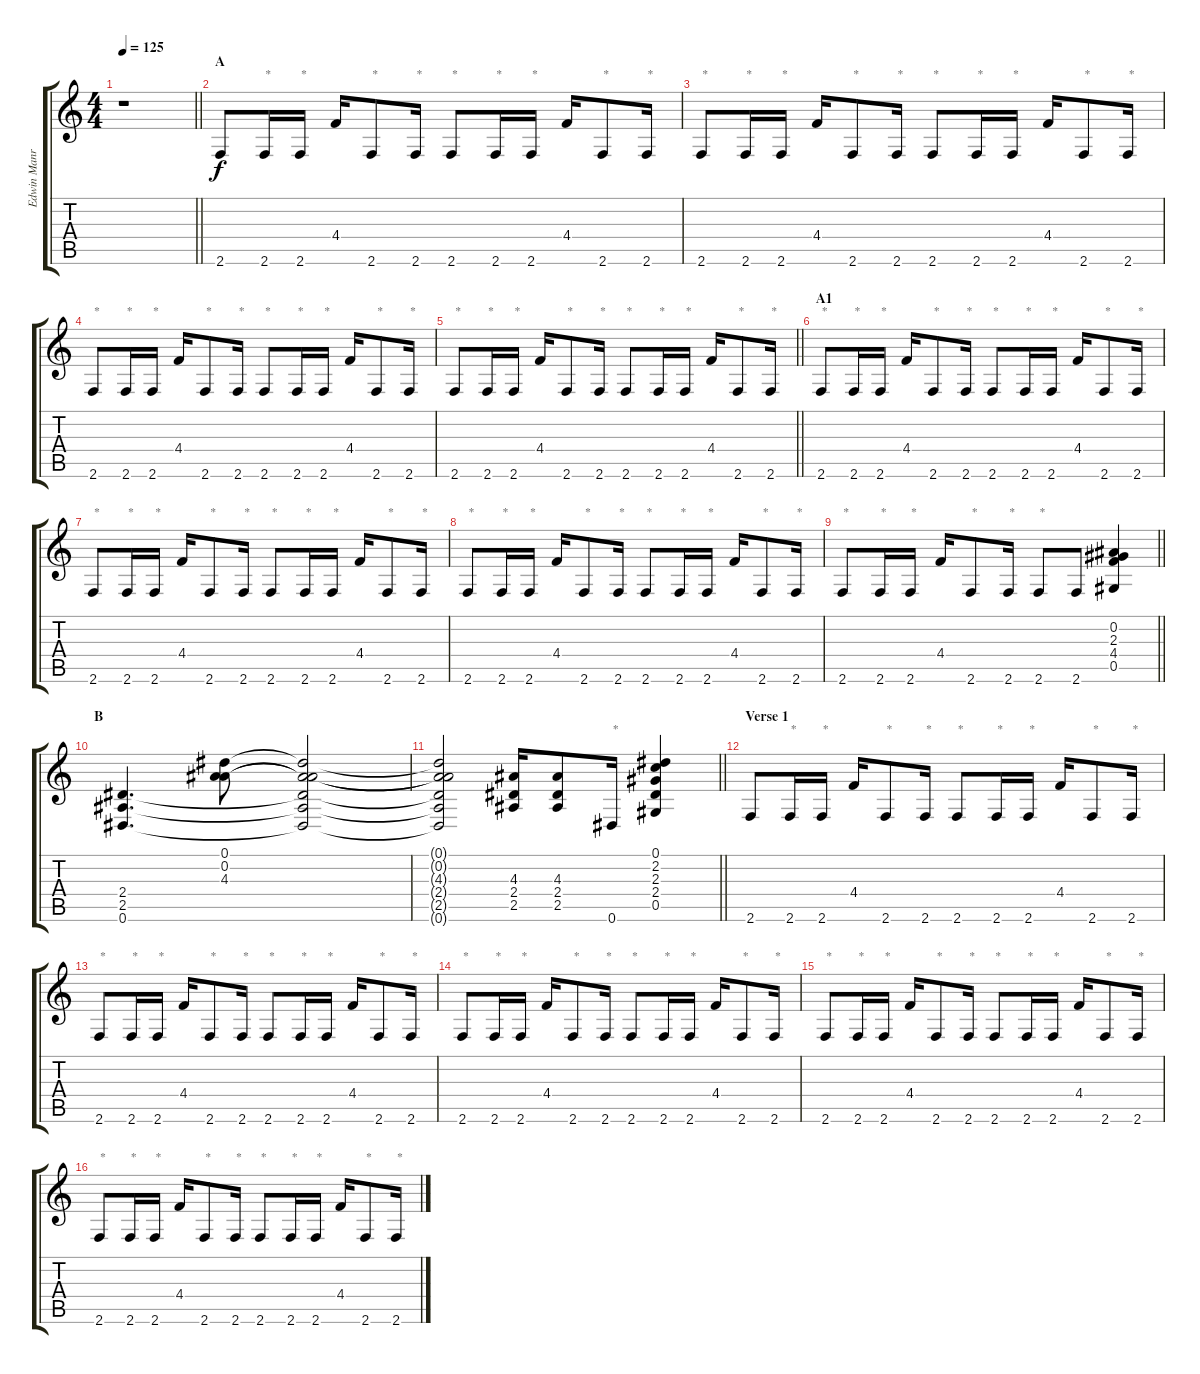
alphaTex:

\track ("Edwin Manrique" "Edwin Manr") {instrument distortionguitar}
\staff {score tabs}
\tuning (Eb4 Bb3 Gb3 Db3 Ab2 Eb2) {hide}
\ts (4 4)
\tempo 125
\clef g2
\barLineRight lightlight
\ks c
r.1{dy f instrument distortionguitar} |
\section ("" "A")
2.6.8 2.6.16{txt "*"} 2.6.16{txt "*"} 4.4.16 2.6.8{txt "*"} 2.6.16{txt "*"} 2.6.8{txt "*"} 2.6.16{txt "*"} 2.6.16{txt "*"} 4.4.16 2.6.8{txt "*"} 2.6.16{txt "*"} |
2.6.8{txt "*"} 2.6.16{txt "*"} 2.6.16{txt "*"} 4.4.16 2.6.8{txt "*"} 2.6.16{txt "*"} 2.6.8{txt "*"} 2.6.16{txt "*"} 2.6.16{txt "*"} 4.4.16 2.6.8{txt "*"} 2.6.16{txt "*"} |
2.6.8{txt "*"} 2.6.16{txt "*"} 2.6.16{txt "*"} 4.4.16 2.6.8{txt "*"} 2.6.16{txt "*"} 2.6.8{txt "*"} 2.6.16{txt "*"} 2.6.16{txt "*"} 4.4.16 2.6.8{txt "*"} 2.6.16{txt "*"} |
\barLineRight lightlight
2.6.8{txt "*"} 2.6.16{txt "*"} 2.6.16{txt "*"} 4.4.16 2.6.8{txt "*"} 2.6.16{txt "*"} 2.6.8{txt "*"} 2.6.16{txt "*"} 2.6.16{txt "*"} 4.4.16 2.6.8{txt "*"} 2.6.16{txt "*"} |
\section ("" "A1")
2.6.8{txt "*"} 2.6.16{txt "*"} 2.6.16{txt "*"} 4.4.16 2.6.8{txt "*"} 2.6.16{txt "*"} 2.6.8{txt "*"} 2.6.16{txt "*"} 2.6.16{txt "*"} 4.4.16 2.6.8{txt "*"} 2.6.16{txt "*"} |
2.6.8{txt "*"} 2.6.16{txt "*"} 2.6.16{txt "*"} 4.4.16 2.6.8{txt "*"} 2.6.16{txt "*"} 2.6.8{txt "*"} 2.6.16{txt "*"} 2.6.16{txt "*"} 4.4.16 2.6.8{txt "*"} 2.6.16{txt "*"} |
2.6.8{txt "*"} 2.6.16{txt "*"} 2.6.16{txt "*"} 4.4.16 2.6.8{txt "*"} 2.6.16{txt "*"} 2.6.8{txt "*"} 2.6.16{txt "*"} 2.6.16{txt "*"} 4.4.16 2.6.8{txt "*"} 2.6.16{txt "*"} |
\barLineRight lightlight
2.6.8{txt "*"} 2.6.16{txt "*"} 2.6.16{txt "*"} 4.4.16 2.6.8{txt "*"} 2.6.16{txt "*"} 2.6.8{txt "*"} 2.6.8 (0.2 2.3 4.4 0.5).4 |
\section ("" "B")
(2.4 2.5 0.6).4{d} (0.1 0.2 4.3).8 (0.1{t} 0.2{t} 4.3{t} 2.4{t} 2.5{t} 0.6{t}).2 |
\barLineRight lightlight
(0.1{t} 0.2{t} 4.3{t} 2.4{t} 2.5{t} 0.6{t}).2 (4.3 2.4 2.5).16 (4.3 2.4 2.5).8 0.6.16{txt "*"} (0.1 2.2 2.3 2.4 0.5).4 |
\section ("" "Verse 1")
2.6.8 2.6.16{txt "*"} 2.6.16{txt "*"} 4.4.16 2.6.8{txt "*"} 2.6.16{txt "*"} 2.6.8{txt "*"} 2.6.16{txt "*"} 2.6.16{txt "*"} 4.4.16 2.6.8{txt "*"} 2.6.16{txt "*"} |
2.6.8{txt "*"} 2.6.16{txt "*"} 2.6.16{txt "*"} 4.4.16 2.6.8{txt "*"} 2.6.16{txt "*"} 2.6.8{txt "*"} 2.6.16{txt "*"} 2.6.16{txt "*"} 4.4.16 2.6.8{txt "*"} 2.6.16{txt "*"} |
2.6.8{txt "*"} 2.6.16{txt "*"} 2.6.16{txt "*"} 4.4.16 2.6.8{txt "*"} 2.6.16{txt "*"} 2.6.8{txt "*"} 2.6.16{txt "*"} 2.6.16{txt "*"} 4.4.16 2.6.8{txt "*"} 2.6.16{txt "*"} |
2.6.8{txt "*"} 2.6.16{txt "*"} 2.6.16{txt "*"} 4.4.16 2.6.8{txt "*"} 2.6.16{txt "*"} 2.6.8{txt "*"} 2.6.16{txt "*"} 2.6.16{txt "*"} 4.4.16 2.6.8{txt "*"} 2.6.16{txt "*"} |
2.6.8{txt "*"} 2.6.16{txt "*"} 2.6.16{txt "*"} 4.4.16 2.6.8{txt "*"} 2.6.16{txt "*"} 2.6.8{txt "*"} 2.6.16{txt "*"} 2.6.16{txt "*"} 4.4.16 2.6.8{txt "*"} 2.6.16{txt "*"}
